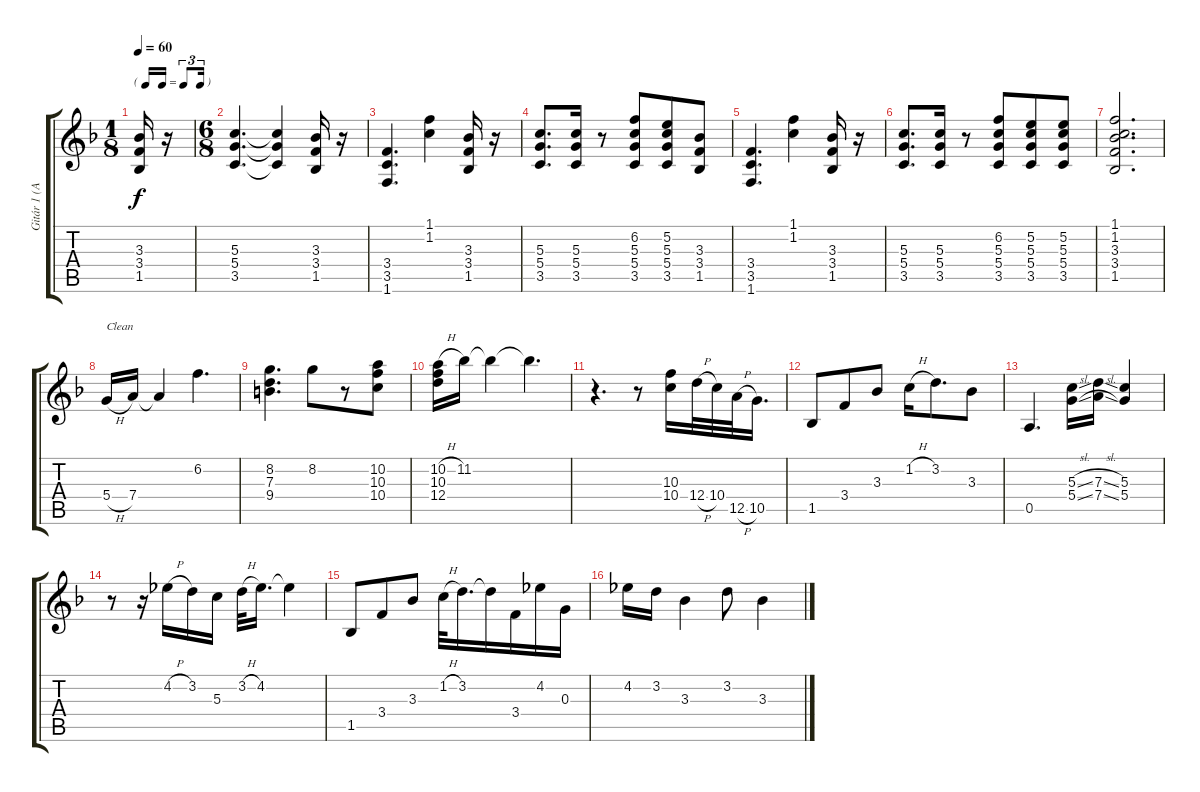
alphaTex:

\track ("Gitár 1 (Adrian Vandenberg)" "Gitár 1 (A") {instrument distortionguitar}
\staff {score tabs}
\tuning (E4 B3 G3 D3 A2 E2) {hide}
\ts (1 8)
\tf triplet16th
\tempo 60
\clef g2
\ks f
(3.3 3.4 1.5).16{dy f instrument distortionguitar} r.16 |
\ts (6 8)
(5.3 5.4 3.5).4{d} (5.3{t} 5.4{t} 3.5{t}).4 (3.3 3.4 1.5).16 r.16 |
(3.4 3.5 1.6).4{d} (1.1 1.2).4 (3.3 3.4 1.5).16 r.16 |
(5.3 5.4 3.5).8{d} (5.3 5.4 3.5).16 r.8 (6.2 5.3 5.4 3.5).8 (5.2 5.3 5.4 3.5).8 (3.3 3.4 1.5).8 |
(3.4 3.5 1.6).4{d} (1.1 1.2).4 (3.3 3.4 1.5).16 r.16 |
(5.3 5.4 3.5).8{d} (5.3 5.4 3.5).16 r.8 (6.2 5.3 5.4 3.5).8 (5.2 5.3 5.4 3.5).8 (5.2 5.3 5.4 3.5).8 |
(1.1 1.2 3.3 3.4 1.5).2{d} |
5.4{h}.16{txt "Clean" instrument electricguitarjazz} 7.4.16 7.4{t}.4 6.2.4{d} |
(8.2 7.3 9.4).4{d} 8.2.8 r.8 (10.2 10.3 10.4).8 |
(10.2{h} 10.3 12.4).16 11.2.16 11.2{t}.4 11.2{t}.4{d} |
r.4{d} r.8 (10.3 10.4).16 12.4{h}.32 10.4.32 12.5{h}.32 10.5.16{d} |
1.5.8 3.4.8 3.3.8 1.2{h}.16 3.2.8{d} 3.3.8 |
0.5.4{d} (5.3{sl} 5.4{sl}).16 (7.3{sl} 7.4{sl}).16 (5.3 5.4).4 |
r.8 r.16 4.2{h}.16 3.2.16 5.3.16 3.2{h}.32 4.2.16{d} 4.2{t}.4 |
1.5.8 3.4.8 3.3.8 1.2{h}.32 3.2.16{d} 3.2{t}.16 3.4.16 4.2.16 0.3.16 |
4.2.16 3.2.16 3.3.4 3.2.8 3.3.4
